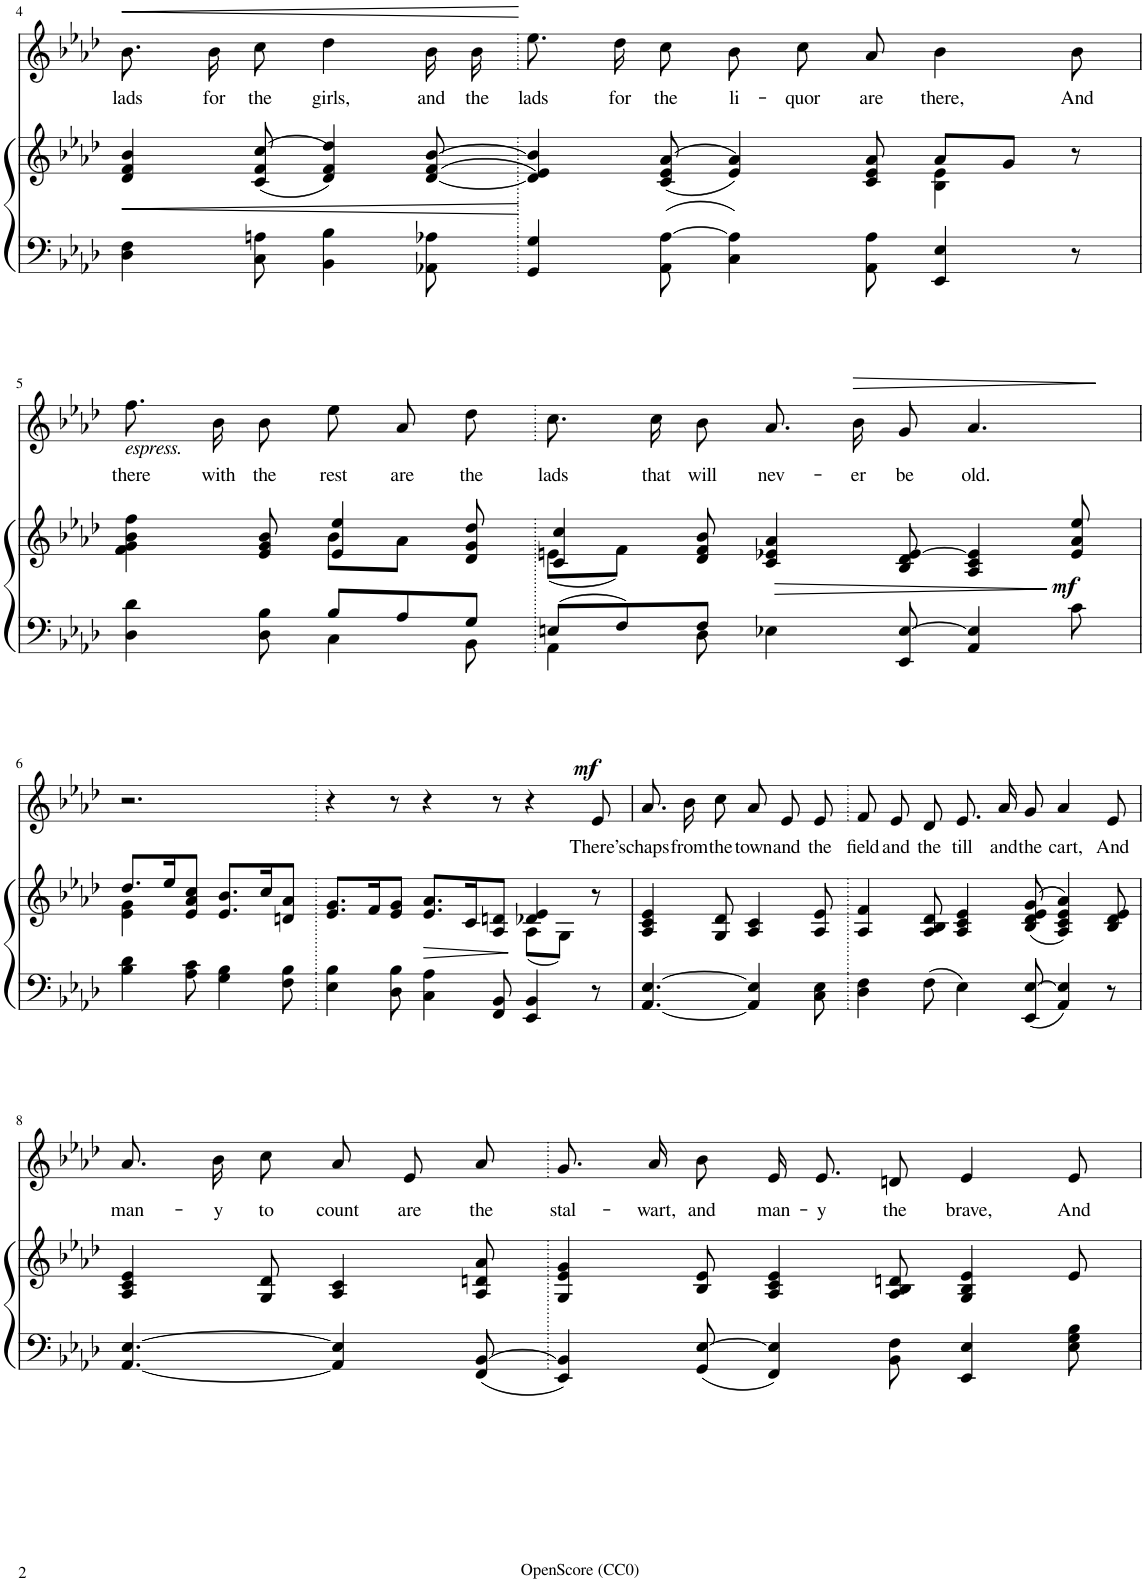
**kern	**kern	**dynam	**kern	**text	**dynam
*part2	*part2	*part2	*part1	*part1	*part1
*staff3	*staff2	*staff2/3	*staff1	*staff1	*staff1
*I"Piano	*	*	*I"Voice	*	*
*I'Pno	*	*	*	*	*
!!LO:PB:g=z
*clefF4	*clefG2	*	*clefG2	*	*
*k[b-e-a-d-]	*k[b-e-a-d-]	*	*k[b-e-a-d-]	*	*
*M15/8	*M15/8	*	*M15/8	*	*
=4.	=4.	=4	=4	=4	=4
!	!	!LO:HP:b	!	!LO:LY:b	!LO:HP:b
*	*^	*	*	*	*
4D-\ 4F\	4d-/ 4f/ 4b-/	1.ryy	<	8.b-\L	lads	<
!	!	!	!	!	!LO:LY:b	!
.	.	.	.	16b-\K	for	.
!	!	!	!	!	!LO:LY:b	!
8C\ 8An\	((>8c/ 8f/ 8cc/	.	.	8cc\J	the	.
!	!	!	!	!	!LO:LY:b	!
4BB-\ 4B-\	4d-/ 4f/ 4dd-/))	.	.	4dd-\	girls,	.
!	!	!	!	!	!LO:LY:b	!
8AA-X\ 8A-X\	(>[8d-/ 8f/ [8b-/	.	.	16b-\LL	and	.
!	!	!	!	!	!LO:LY:b	!
.	.	.	.	16b-\JJ	the	.
!	!	!	!	!	!LO:LY:b	!
4GG/ 4G/	4d-/] 4e-/ 4b-/])	.	[	8.ee-\L	lads	[
!	!	!	!	!	!LO:LY:b	!
.	.	.	.	16dd-\K	for	.
!	!	!	!	!	!LO:LY:b	!
8AA-\ [8A-\	((>8c/ 8e-/ 8a-/	.	.	8cc\J	the	.
!	!	!	!	!	!LO:LY:b	!
4C\ 4A-\]	4e-/ 4a-/))	.	.	8b-/L	li-	.
!	!	!	!	!	!LO:LY:b	!
.	.	.	.	8cc/	-quor	.
!	!	!	!	!	!LO:LY:b	!
8AA-\ 8A-\	8c/ 8e-/ 8a-/	.	.	8a-/J	are	.
!	!	!	!	!	!LO:LY:b	!
4EE-/ 4E-/	8a-/L	4B-\ 4e-\	.	4b-\	there,	.
.	8g/J	.	.	.	.	.
!	!	!	!	!	!LO:LY:b	!
8r	8r	8ryy	.	8b-\	And	.
!!LO:LB:g=z
=5.	=5.	=5.	=5	=5	=5	=5
*^	*	*	*	*	*	*
!	!	!	!	!	!LO:TX:b:i:t=espress.	!	!
!	!	!	!	!	!	!LO:LY:b	!
4D-\ 4d-\	4.ryy	4f\ 4g\ 4b-\ 4ff\	4.ryy	.	8.ff\L	there	.
!	!	!	!	!	!	!LO:LY:b	!
.	.	.	.	.	16b-\K	with	.
!	!	!	!	!	!	!LO:LY:b	!
8D-\ 8B-\	.	8e-/ 8g/ 8b-/	.	.	8b-\J	the	.
!	!	!	!	!	!	!LO:LY:b	!
8B-/L	4C\	4e-/ 4ee-/	8b-\L	.	8ee-\L	rest	.
!	!	!	!	!	!	!LO:LY:b	!
8A-/	.	.	8a-\J	.	8a-\	are	.
!	!	!	!	!	!	!LO:LY:b	!
8G/J	8BB-\	8d-/ 8g/ 8dd-/	8ryy	.	8dd-\J	the	.
!	!	!	!	!	!	!LO:LY:b	!
8En/L	4AA-\	4c/ 4cc/	(8en\L	.	8.cc\L	lads	.
8F/	.	.	8f\J)	.	.	.	.
!	!	!	!	!	!	!LO:LY:b	!
.	.	.	.	.	16cc\K	that	.
!	!	!	!	!	!	!LO:LY:b	!
8F/J	8D-\	8d-/ 8f/ 8b-/	2..ryy	.	8b-\J	will	.
!	!	!	!	!LO:HP:b	!	!LO:LY:b	!
4E-X\	2.ryy	4c/ 4e-X/ 4a-/	.	>	8.a-/L	nev-	.
!	!	!	!	!	!	!LO:LY:b	!LO:HP:b
.	.	.	.	.	16b-/K	-er	>
!	!	!	!	!	!	!LO:LY:b	!
8EE-/ [8E-/	.	8B-/ 8d-/ [8e-/	.	.	8g/J	be	.
!	!	!	!	!	!	!LO:LY:b	!
4AA-/ 4E-/]	.	4A-/, 4c/, 4e-/],	.	.	4.a-/	old.	.
!	!	!	!	!LO:DY:n=1:b	!	!	!
8c\	.	8e-/ 8a-/ 8ee-/	.	] mf	.	.	.
*v	*v	*	*	*	*	*	*
*	*v	*v	*	*	*	*
.	.	.	.	.	]
!!LO:LB:g=z
=6.	=6.	=6	=6	=6	=6
*	*^	*	*	*	*
4B-\ 4d-\	8.dd-/L	4e-\ 4g\	.	2.r	.	.
.	16ee-/K	.	.	.	.	.
8A-\ 8c\	8e-/ 8a-/ 8cc/J	4ryy	.	.	.	.
4G\ 4B-\	8.e-/ 8.b-/L	.	.	.	.	.
*	*v	*v	*	*	*	*
.	16cc/K	.	.	.	.
8F\ 8B-\	8dn/ 8a-/J	.	.	.	.
4E-\ 4B-\	8.e-/ 8.g/L	.	4r	.	.
.	16f/K	.	.	.	.
8D-\ 8B-\	8e-/ 8g/J	.	8r	.	.
!	!	!LO:HP:b	!	!	!
4C\ 4A-\	8.e-/ 8.a-/L	>	4r	.	.
.	16c/K	.	.	.	.
8FF/ 8BB-/	8A-/ 8dn/J	.	8r	.	.
*	*^	*	*	*	*
4EE-/ 4BB-/	4d-X/ 4e-/	(8A-\L	]	4r	.	.
.	.	8G;<\J)	.	.	.	.
!	!	!	!	!	!LO:LY:b	!LO:DY:a
8r	8r	8ryy	.	8e-/	There’s	mf
=7.	=7.	=7.	=7	=7	=7	=7
!	!	!	!	!	!LO:LY:b	!
*	*v	*v	*	*	*	*
[4.AA-/ [4.E-/	4A-/ 4c/ 4e-/	.	8.a-\L	chaps	.
!	!	!	!	!LO:LY:b	!
.	.	.	16b-\K	from	.
!	!	!	!	!LO:LY:b	!
.	8G/ 8d-/	.	8cc\J	the	.
!	!	!	!	!LO:LY:b	!
4AA-/] 4E-/]	4A-/ 4c/	.	8a-/L	town	.
!	!	!	!	!LO:LY:b	!
.	.	.	8e-/	and	.
!	!	!	!	!LO:LY:b	!
8C\ 8E-\	8A-/ 8e-/	.	8e-/J	the	.
!	!	!	!	!LO:LY:b	!
4D-\ 4F\	4A-/ 4f/	.	8f/L	field	.
!	!	!	!	!LO:LY:b	!
.	.	.	8e-/	and	.
!	!	!	!	!LO:LY:b	!
8F\	8A-/ 8B-/ 8d-/	.	8d-/J	the	.
!	!	!	!	!LO:LY:b	!
4E-\	4A-/ 4c/ 4e-/	.	8.e-/L	till	.
!	!	!	!	!LO:LY:b	!
.	.	.	16a-/K	and	.
!	!	!	!	!LO:LY:b	!
8EE-/ [8E-/	((>8B-/ 8d-/ 8e-/ 8g/	.	8g/J	the	.
!	!	!	!	!LO:LY:b	!
4AA-/ 4E-/]	4A-/ 4c/ 4e-/ 4a-/))	.	4a-/	cart,	.
!	!	!	!	!LO:LY:b	!
8r	8B-/ 8d-/ 8e-/	.	8e-/	And	.
!!LO:LB:g=z
=8.	=8.	=8	=8	=8	=8
!	!	!	!	!LO:LY:b	!
[4.AA-/ [4.E-/	4A-/ 4c/ 4e-/	.	8.a-\L	man-	.
!	!	!	!	!LO:LY:b	!
.	.	.	16b-\K	-y	.
!	!	!	!	!LO:LY:b	!
.	8G/ 8d-/	.	8cc\J	to	.
!	!	!	!	!LO:LY:b	!
4AA-/] 4E-/]	4A-/ 4c/	.	8a-/L	count	.
!	!	!	!	!LO:LY:b	!
.	.	.	8e-/	are	.
!	!	!	!	!LO:LY:b	!
8FF/ [8BB-/	8A-/ 8dn/ 8a-/	.	8a-/J	the	.
!	!	!	!	!LO:LY:b	!
4EE-/ 4BB-/]	4G/ 4e-/ 4g/	.	8.g/L	stal-	.
!	!	!	!	!LO:LY:b	!
.	.	.	16a-/K	-wart,	.
!	!	!	!	!LO:LY:b	!
8GG/ [8E-/	8B-/ 8e-/	.	8b-/J	and	.
!	!	!	!	!LO:LY:b	!
4FF/ 4E-/]	4A-/ 4c/ 4e-/	.	16e-/KL	man-	.
!	!	!	!	!LO:LY:b	!
.	.	.	8.e-/	-y	.
!	!	!	!	!LO:LY:b	!
8BB-\ 8F\	8A-/ 8B-/ 8dn/	.	8dn/J	the	.
!	!	!	!	!LO:LY:b	!
4EE-/ 4E-/	4G/ 4B-/ 4e-/	.	4e-/	brave,	.
!	!	!	!	!LO:LY:b	!
8E-\ 8G\ 8B-\	8e-/	.	8e-/	And	.
=	=	=	=	=	=
*-	*-	*-	*-	*-	*-
